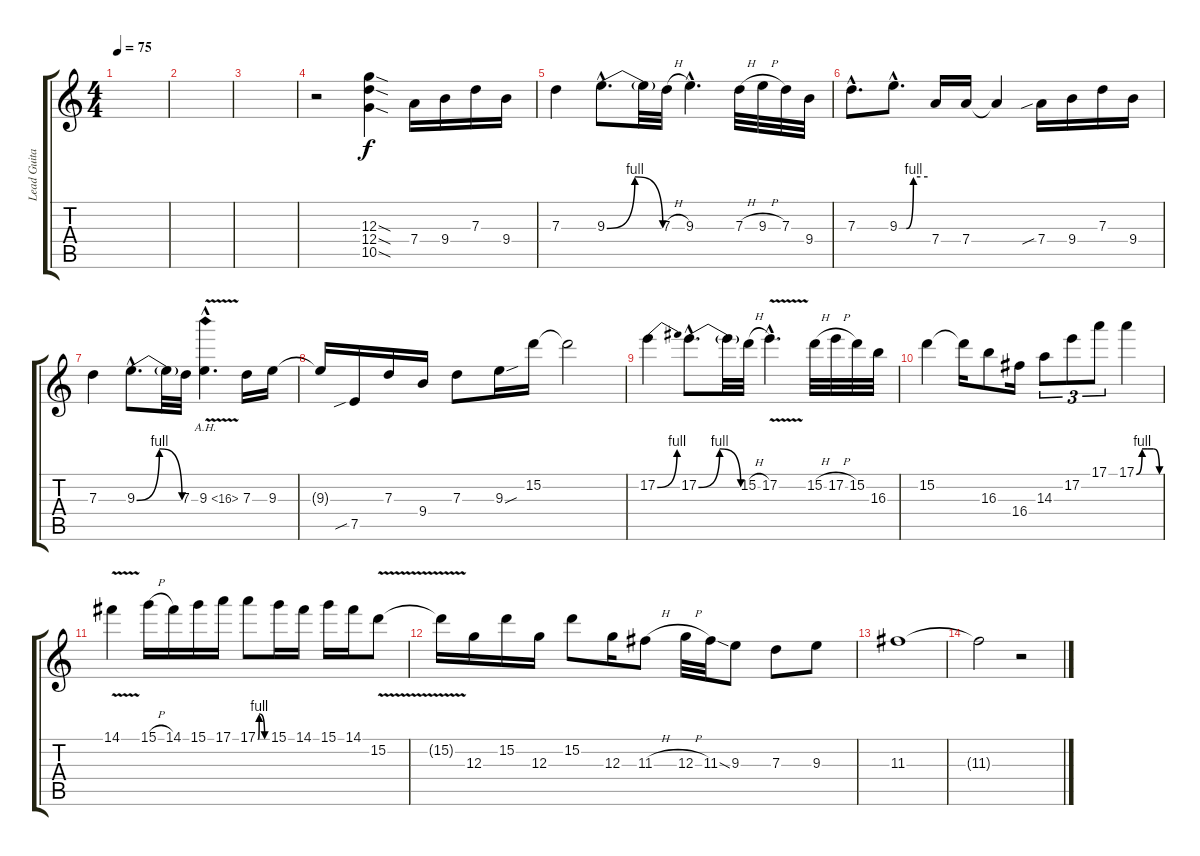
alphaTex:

\track ("Lead Guitar" "Lead Guita") {instrument distortionguitar}
\staff {score tabs}
\tuning (E4 B3 G3 D3 A2 E2) {hide}
\ts (4 4)
\tempo 75
\clef g2
\ks c
|
|
|
r.2 (12.3{sod} 12.4{sod} 10.5{sod}).4 7.4.16 9.4.16 7.3.16 9.4.16 |
7.3.4 9.3{be (bendrelease 0 0 15 4 45 4 60 0) hac}.8{d} 9.3{t}.32 7.3{h}.32 9.3{hac}.4{d} 7.3{h}.32 9.3{h}.32 7.3.32 9.4.32 |
7.3{hac}.8{d} 9.3{be (custom 0 0 15 0 30 4 60 4) hac}.8{d} 7.4.16 7.4.16 7.4{t}.4 7.4{sib}.16 9.4.16 7.3.16 9.4.16 |
7.3.4 9.3{be (bendrelease 0 0 15 4 45 4 60 0) hac}.8{d} 9.3{t}.32 7.3.32 9.3{ah 7 v hac}.4{d} 7.3.16 9.3.16 |
9.3{t}.16 7.5{sib}.16 7.3.16 9.4.16 7.3.8 9.3{sou}.16 15.2.16 15.2{t}.2 |
17.2{be (bend 0 0 60 4)}.4 17.2{be (bendrelease 0 0 15 4 45 4 60 0) hac}.8{d} 17.2{t}.32 15.2{h}.32 17.2{v hac}.4{d} 15.2{h}.32 17.2{h}.32 15.2.32 16.3.32 |
15.2.4 15.2{t}.16 16.3.8 16.4.16 14.3.8{tu (3 2)} 17.2.8{tu (3 2)} 17.1.8{tu (3 2)} 17.1{be (custom 0 0 15 4 30 4 44 4 60 0)}.4 |
14.1{v}.4 15.1{h}.16 14.1.16 15.1.16 17.1.16 17.1{be (custom 0 0 5 0 10 4 45 0 60 0)}.8 15.1.16 14.1.16 15.1.16 14.1.16 15.2{v}.8 |
15.2{t}.16 12.3.16 15.2.16 12.3.16 15.2.8 12.3.16 11.3{h}.8 12.3{h}.32 11.3{ss}.32 9.3.8 7.3.8 9.3.8 |
11.3.1 |
11.3{t}.2 r.2
